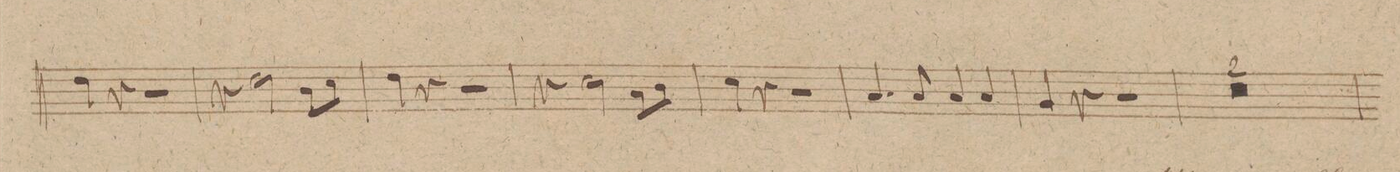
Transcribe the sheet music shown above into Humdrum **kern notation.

**kern	**dynam
*I"Clarnetto. in A.	*
*clefG2	*
*k[f#c#g#]	*
*met(c)	*
*M4/4	*
4b\	.
4r	.
2r	.
=164	=164
4r	.
2b\	.
8g#\L	.
8a\J	.
=165	=165
4b\	.
4r	.
2r	.
=166	=166
4r	.
2a\	.
8f#\L	.
8g#\J	.
=167	=167
4a\	.
4r	.
2r	.
=168	=168
4.f#/	.
8f#/	.
4f#/	.
4f#/	.
=169	=169
4e/	.
4r	.
2r	.
=170	=170
0r	.
=171	=171
=172	=172
*-	*-
